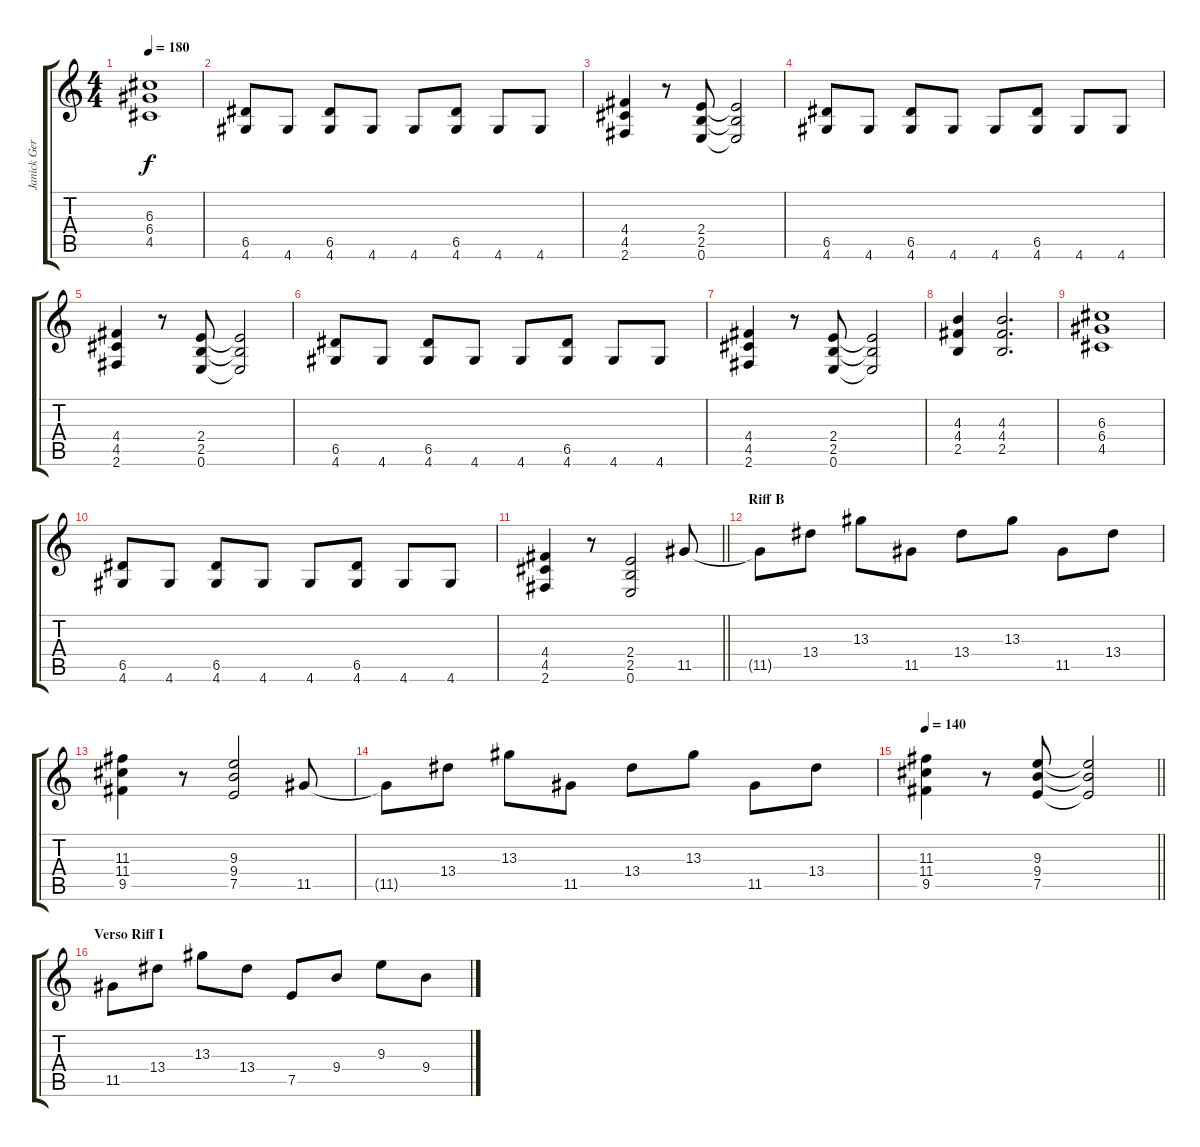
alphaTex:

\track ("Janick Gers" "Janick Ger") {instrument overdrivenguitar}
\staff {score tabs}
\tuning (E4 B3 G3 D3 A2 E2) {hide}
\ts (4 4)
\tempo 180
\clef g2
\ks c
(6.3 6.4 4.5).1{dy f} |
(6.5 4.6).8 4.6.8 (6.5 4.6).8 4.6.8 4.6.8 (6.5 4.6).8 4.6.8 4.6.8 |
(4.4 4.5 2.6).4 r.8 (2.4 2.5 0.6).8 (2.4{t} 2.5{t} 0.6{t}).2 |
(6.5 4.6).8 4.6.8 (6.5 4.6).8 4.6.8 4.6.8 (6.5 4.6).8 4.6.8 4.6.8 |
(4.4 4.5 2.6).4 r.8 (2.4 2.5 0.6).8 (2.4{t} 2.5{t} 0.6{t}).2 |
(6.5 4.6).8 4.6.8 (6.5 4.6).8 4.6.8 4.6.8 (6.5 4.6).8 4.6.8 4.6.8 |
(4.4 4.5 2.6).4 r.8 (2.4 2.5 0.6).8 (2.4{t} 2.5{t} 0.6{t}).2 |
(4.3 4.4 2.5).4 (4.3 4.4 2.5).2{d} |
(6.3 6.4 4.5).1 |
(6.5 4.6).8 4.6.8 (6.5 4.6).8 4.6.8 4.6.8 (6.5 4.6).8 4.6.8 4.6.8 |
\barLineRight lightlight
(4.4 4.5 2.6).4 r.8 (2.4 2.5 0.6).2 11.5.8 |
\section ("" "Riff B")
11.5{t}.8 13.4.8 13.3.8 11.5.8 13.4.8 13.3.8 11.5.8 13.4.8 |
(11.3 11.4 9.5).4 r.8 (9.3 9.4 7.5).2 11.5.8 |
11.5{t}.8 13.4.8 13.3.8 11.5.8 13.4.8 13.3.8 11.5.8 13.4.8 |
\tempo 140
\barLineRight lightlight
(11.3 11.4 9.5).4 r.8 (9.3 9.4 7.5).8 (9.3{t} 9.4{t} 7.5{t}).2 |
\section ("" "Verso Riff I")
11.5.8 13.4.8 13.3.8 13.4.8 7.5.8 9.4.8 9.3.8 9.4.8
